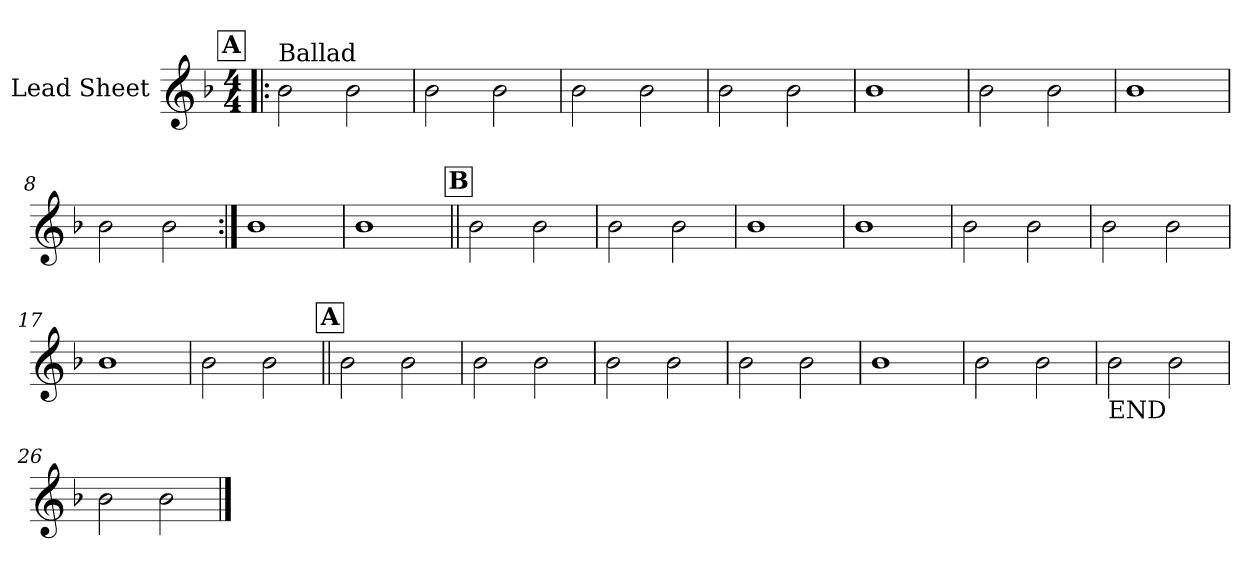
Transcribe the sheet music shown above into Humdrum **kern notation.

**kern
*part1
*staff1
*I"Lead Sheet
*clefG2
*k[b-]
*F:
*M4/4
!!LO:REH:place=s1:a:fs=14:t=A
=1!|:
!LO:TX:a:t=Ballad
2b-\
2b-\
=2
2b-\
2b-\
=3
2b-\
2b-\
=4
2b-\
2b-\
!!LO:LB:g=z
=5
1b-
=6
2b-\
2b-\
=7
1b-
=8
2b-\
2b-\
!!LO:LB:g=z
=9:|!
1b-
=10
1b-
!!LO:LB:g=z
!!LO:REH:place=s1:a:fs=14:t=B
=11||
2b-\
2b-\
=12
2b-\
2b-\
=13
1b-
=14
1b-
!!LO:LB:g=z
=15
2b-\
2b-\
=16
2b-\
2b-\
=17
1b-
=18
2b-\
2b-\
!!LO:LB:g=z
!!LO:REH:place=s1:a:fs=14:t=A
=19||
2b-\
2b-\
=20
2b-\
2b-\
=21
2b-\
2b-\
=22
2b-\
2b-\
!!LO:LB:g=z
=23
1b-
=24
2b-\
2b-\
=25
!LO:TX:b:t=END
2b-\
2b-\
=26
2b-\
2b-\
==
*-
